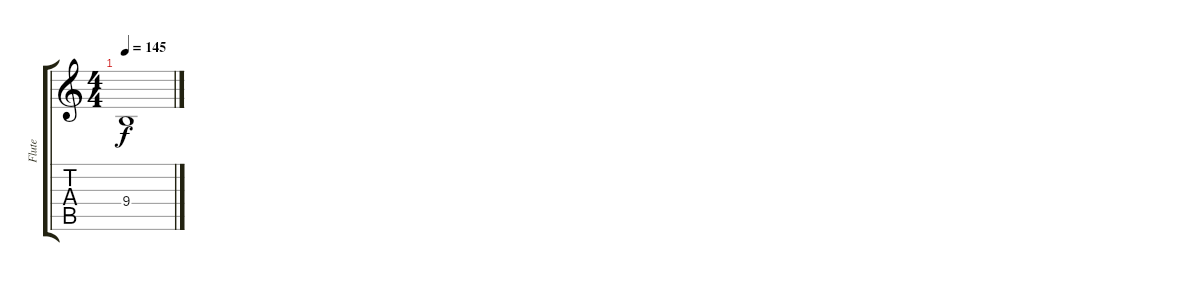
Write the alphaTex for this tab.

\track ("Flute" "Flute") {instrument flute}
\staff {score tabs}
\tuning (E4 B3 G3 D3 A2 E2) {hide}
\ts (4 4)
\tempo 145
\clef g2
\ks c
9.4.1{dy f}
